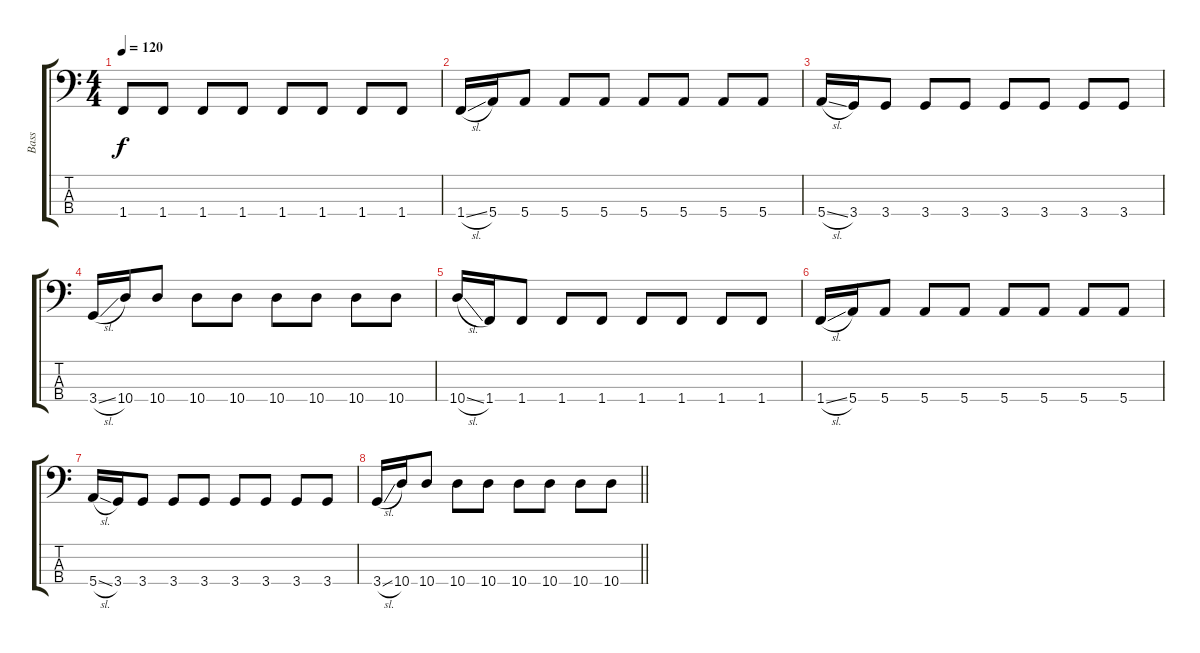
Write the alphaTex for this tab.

\track ("Bass" "Bass") {instrument electricbasspick}
\staff {score tabs}
\tuning (G2 D2 A1 E1) {hide}
\ts (4 4)
\tempo 120
\clef f4
\ks c
1.4.8{dy f} 1.4.8 1.4.8 1.4.8 1.4.8 1.4.8 1.4.8 1.4.8 |
1.4{sl}.16 5.4.16 5.4.8 5.4.8 5.4.8 5.4.8 5.4.8 5.4.8 5.4.8 |
5.4{sl}.16 3.4.16 3.4.8 3.4.8 3.4.8 3.4.8 3.4.8 3.4.8 3.4.8 |
3.4{sl}.16 10.4.16 10.4.8 10.4.8 10.4.8 10.4.8 10.4.8 10.4.8 10.4.8 |
10.4{sl}.16 1.4.16 1.4.8 1.4.8 1.4.8 1.4.8 1.4.8 1.4.8 1.4.8 |
1.4{sl}.16 5.4.16 5.4.8 5.4.8 5.4.8 5.4.8 5.4.8 5.4.8 5.4.8 |
5.4{sl}.16 3.4.16 3.4.8 3.4.8 3.4.8 3.4.8 3.4.8 3.4.8 3.4.8 |
\barLineRight lightlight
3.4{sl}.16 10.4.16 10.4.8 10.4.8 10.4.8 10.4.8 10.4.8 10.4.8 10.4.8
